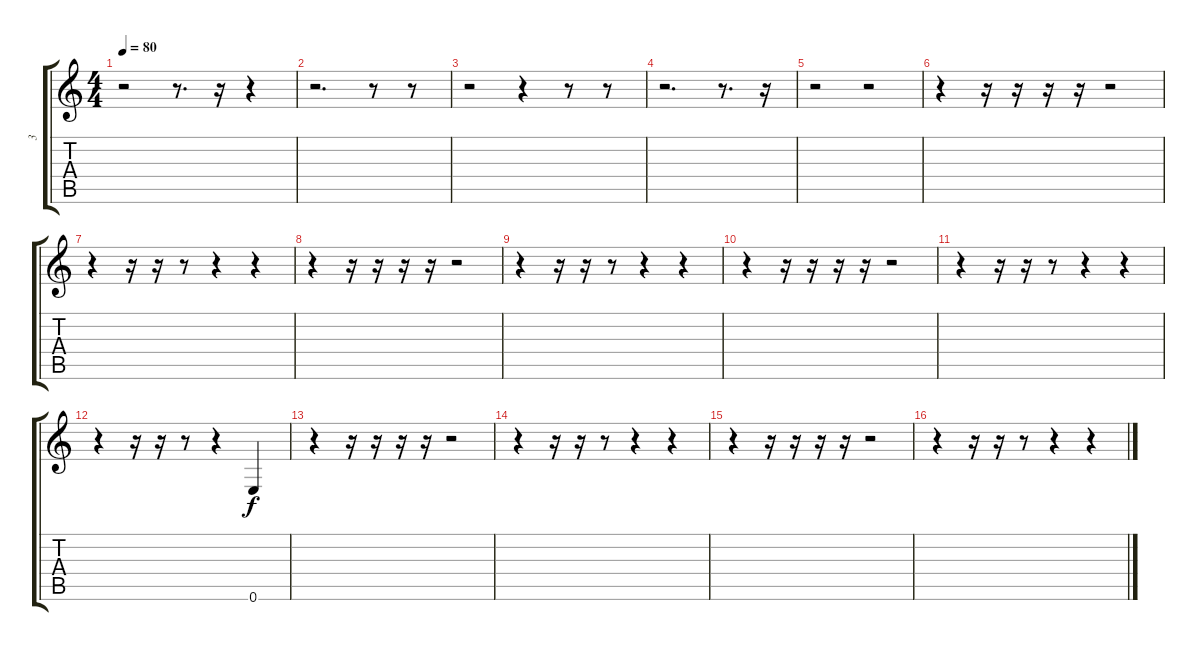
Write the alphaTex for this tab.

\track ("3" "3") {instrument fretlessbass}
\staff {score tabs}
\tuning (E4 B3 G3 D3 A2 E2) {hide}
\ts (4 4)
\tempo 80
\clef g2
\ks c
r.2{dy f} r.8{d} r.16 r.4 |
r.2{d} r.8 r.8 |
r.2 r.4 r.8 r.8 |
r.2{d} r.8{d} r.16 |
r.2 r.2 |
r.4 r.16 r.16 r.16 r.16 r.2 |
r.4 r.16 r.16 r.8 r.4 r.4 |
r.4 r.16 r.16 r.16 r.16 r.2 |
r.4 r.16 r.16 r.8 r.4 r.4 |
r.4 r.16 r.16 r.16 r.16 r.2 |
r.4 r.16 r.16 r.8 r.4 r.4 |
r.4 r.16 r.16 r.8 r.4 0.6.4 |
r.4 r.16 r.16 r.16 r.16 r.2 |
r.4 r.16 r.16 r.8 r.4 r.4 |
r.4 r.16 r.16 r.16 r.16 r.2 |
r.4 r.16 r.16 r.8 r.4 r.4
